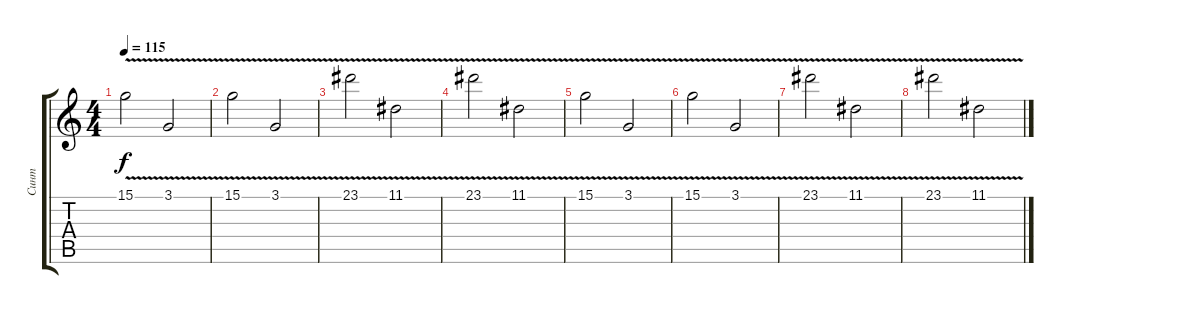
\track ("Синт" "Синт") {instrument pad2warm}
\staff {score tabs}
\tuning (E4 B3 G3 D3 A2 E2) {hide}
\ts (4 4)
\tempo 115
\clef g2
\ks c
15.1{v}.2{dy f} 3.1{v}.2 |
15.1{v}.2 3.1{v}.2 |
23.1{v}.2 11.1{v}.2 |
23.1{v}.2 11.1{v}.2 |
15.1{v}.2 3.1{v}.2 |
15.1{v}.2 3.1{v}.2 |
23.1{v}.2 11.1{v}.2 |
23.1{v}.2 11.1{v}.2
